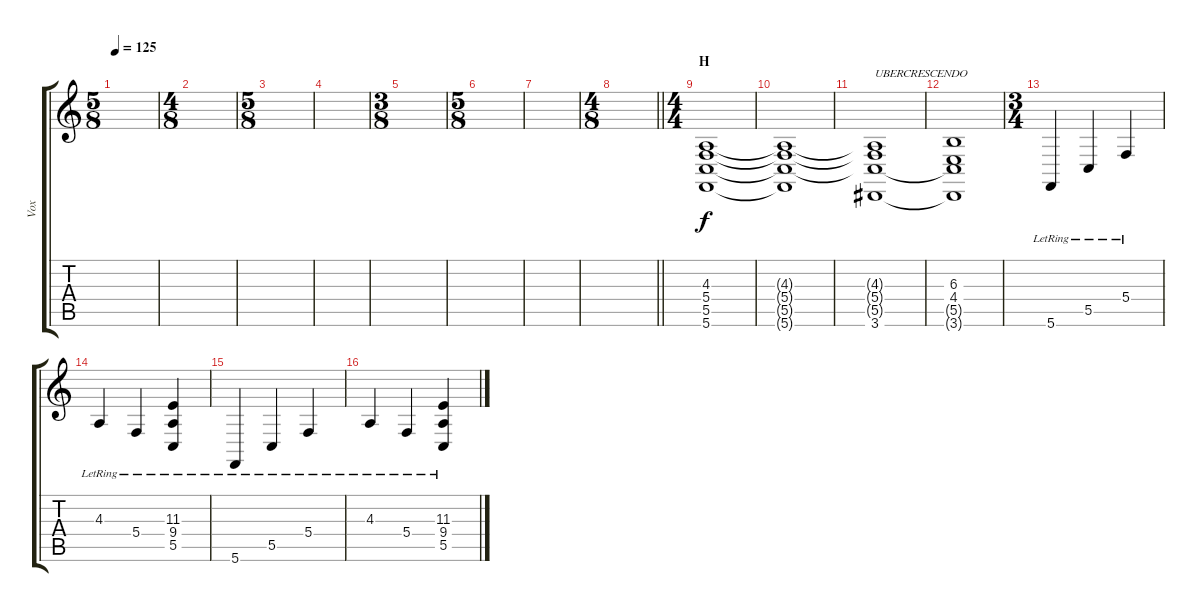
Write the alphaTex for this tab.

\track ("Vox" "Vox") {instrument lead2sawtooth}
\staff {score tabs}
\tuning (D4 A3 F3 C3 G2 C2) {hide}
\ts (5 8)
\tempo 125
\clef g2
\ks c
|
\ts (4 8)
|
\ts (5 8)
|
|
\ts (3 8)
|
\ts (5 8)
|
|
\ts (4 8)
\barLineRight lightlight
|
\ts (4 4)
\section ("" "H")
(4.3 5.4 5.5 5.6).1{volume 10 instrument drawbarorgan} |
(4.3{t} 5.4{t} 5.5{t} 5.6{t}).1 |
(4.3{t} 5.4{t} 5.5{t} 3.6).1{txt "UBERCRESCENDO" volume 16} |
(6.3 4.4 5.5{t} 3.6{t}).1 |
\ts (3 4)
5.6{lr}.4{instrument electricpiano1} 5.5{lr}.4 5.4{lr}.4 |
4.3{lr}.4 5.4{lr}.4 (11.3{lr} 9.4{lr} 5.5{lr}).4 |
5.6{lr}.4 5.5{lr}.4 5.4{lr}.4 |
4.3{lr}.4 5.4{lr}.4 (11.3{lr} 9.4{lr} 5.5{lr}).4
